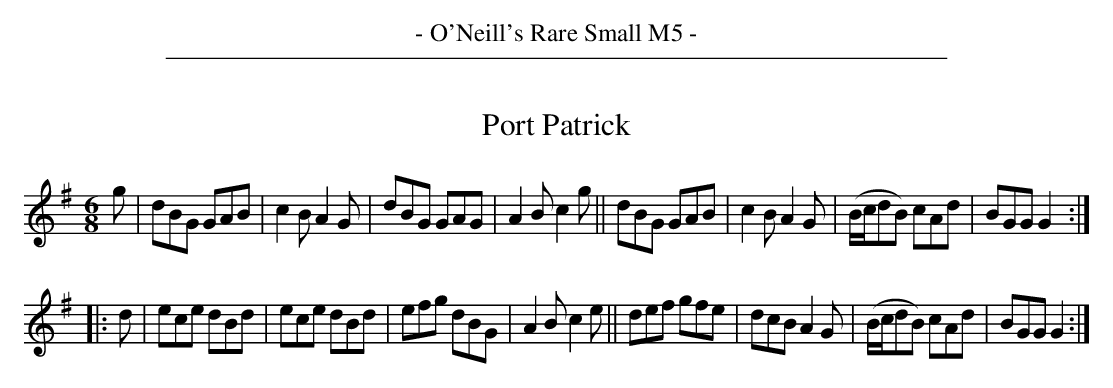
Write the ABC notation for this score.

X:1
T: Port Patrick
M: 6/8
L: 1/8
K: G
g |\
dBG GAB | c2B A2G | dBG GAG | A2B c2g ||\
dBG GAB | c2B A2G | (B/c/dB) cAd | BGG G2 :|
|: d |\
ece dBd | ece dBd | efg dBG | A2B c2e ||\
def gfe | dcB A2G | (B/c/dB) cAd | BGG G2 :|
